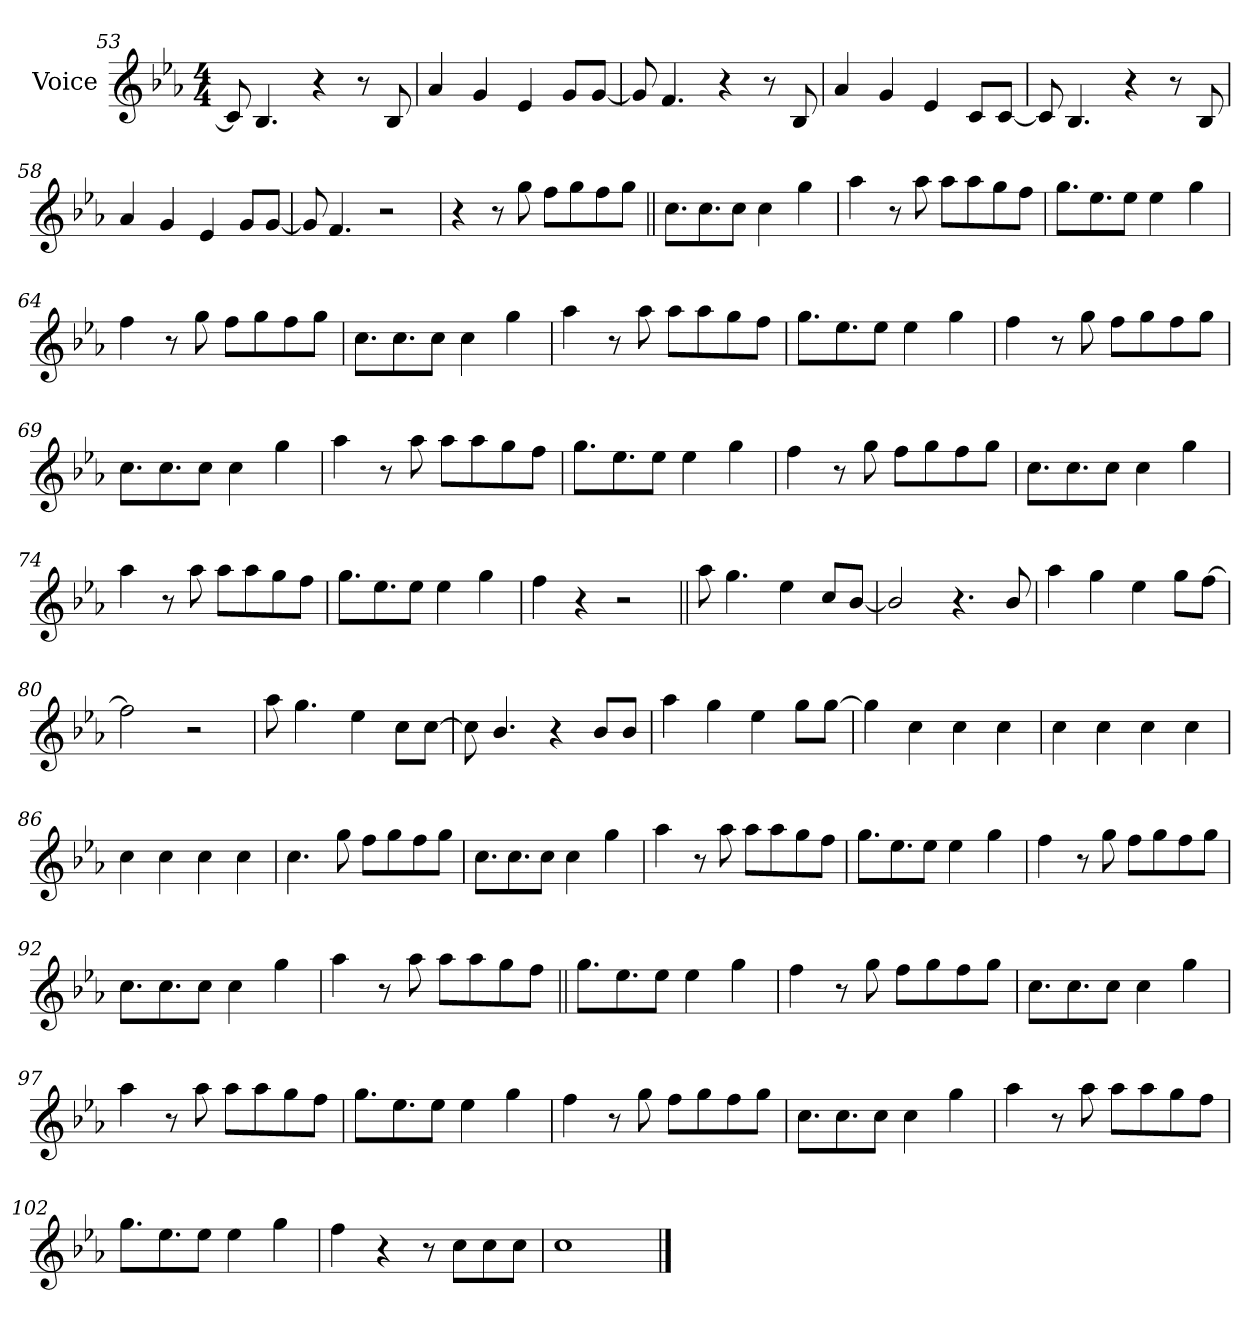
**kern
*part1
*staff1
*I"Voice
*I'Vc.
*clefG2
*ITrd1c2
*k[b-e-a-d-g-]
*M4/4
=53
8B-/]
4.A-/
4r
8r
8A-/
=54
4g-/
4f/
4d-/
8f/L
[8f/J
=55
8f/]
4.e-/
4r
8r
8A-/
=56
4g-/
4f/
4d-/
8B-/L
[8B-/J
=57
8B-/]
4.A-/
4r
8r
8A-/
=58
4g-/
4f/
4d-/
8f/L
[8f/J
=59
8f/]
4.e-/
2r
=60
4r
8r
8ff\
8ee-\L
8ff\
8ee-\
8ff\J
=61||
8.b-\L
8.b-\
8b-\J
4b-\
4ff\
=62
4gg-\
8r
8gg-\
8gg-\L
8gg-\
8ff\
8ee-\J
=63
8.ff\L
8.dd-\
8dd-\J
4dd-\
4ff\
=64
4ee-\
8r
8ff\
8ee-\L
8ff\
8ee-\
8ff\J
=65
8.b-\L
8.b-\
8b-\J
4b-\
4ff\
=66
4gg-\
8r
8gg-\
8gg-\L
8gg-\
8ff\
8ee-\J
=67
8.ff\L
8.dd-\
8dd-\J
4dd-\
4ff\
=68
4ee-\
8r
8ff\
8ee-\L
8ff\
8ee-\
8ff\J
=69
8.b-\L
8.b-\
8b-\J
4b-\
4ff\
=70
4gg-\
8r
8gg-\
8gg-\L
8gg-\
8ff\
8ee-\J
=71
8.ff\L
8.dd-\
8dd-\J
4dd-\
4ff\
=72
4ee-\
8r
8ff\
8ee-\L
8ff\
8ee-\
8ff\J
=73
8.b-\L
8.b-\
8b-\J
4b-\
4ff\
=74
4gg-\
8r
8gg-\
8gg-\L
8gg-\
8ff\
8ee-\J
=75
8.ff\L
8.dd-\
8dd-\J
4dd-\
4ff\
=76
4ee-\
4r
2r
=77||
8gg-\
4.ff\
4dd-\
8b-/L
[8a-/J
=78
2a-/]
4.r
8a-/
=79
4gg-\
4ff\
4dd-\
8ff\L
[8ee-\J
=80
2ee-\]
2r
=81
8gg-\
4.ff\
4dd-\
8b-\L
[8b-\J
=82
8b-\]
4.a-/
4r
8a-/L
8a-/J
=83
4gg-\
4ff\
4dd-\
8ff\L
[8ff\J
=84
4ff\]
4b-\
4b-\
4b-\
=85
4b-\
4b-\
4b-\
4b-\
=86
4b-\
4b-\
4b-\
4b-\
=87
4.b-\
8ff\
8ee-\L
8ff\
8ee-\
8ff\J
=88
8.b-\L
8.b-\
8b-\J
4b-\
4ff\
=89
4gg-\
8r
8gg-\
8gg-\L
8gg-\
8ff\
8ee-\J
=90
8.ff\L
8.dd-\
8dd-\J
4dd-\
4ff\
=91
4ee-\
8r
8ff\
8ee-\L
8ff\
8ee-\
8ff\J
=92
8.b-\L
8.b-\
8b-\J
4b-\
4ff\
=93
4gg-\
8r
8gg-\
8gg-\L
8gg-\
8ff\
8ee-\J
=94||
8.ff\L
8.dd-\
8dd-\J
4dd-\
4ff\
=95
4ee-\
8r
8ff\
8ee-\L
8ff\
8ee-\
8ff\J
=96
8.b-\L
8.b-\
8b-\J
4b-\
4ff\
=97
4gg-\
8r
8gg-\
8gg-\L
8gg-\
8ff\
8ee-\J
=98
8.ff\L
8.dd-\
8dd-\J
4dd-\
4ff\
=99
4ee-\
8r
8ff\
8ee-\L
8ff\
8ee-\
8ff\J
=100
8.b-\L
8.b-\
8b-\J
4b-\
4ff\
=101
4gg-\
8r
8gg-\
8gg-\L
8gg-\
8ff\
8ee-\J
=102
8.ff\L
8.dd-\
8dd-\J
4dd-\
4ff\
=103
4ee-\
4r
8r
8b-\L
8b-\
8b-\J
=104
1b-
==
*-
